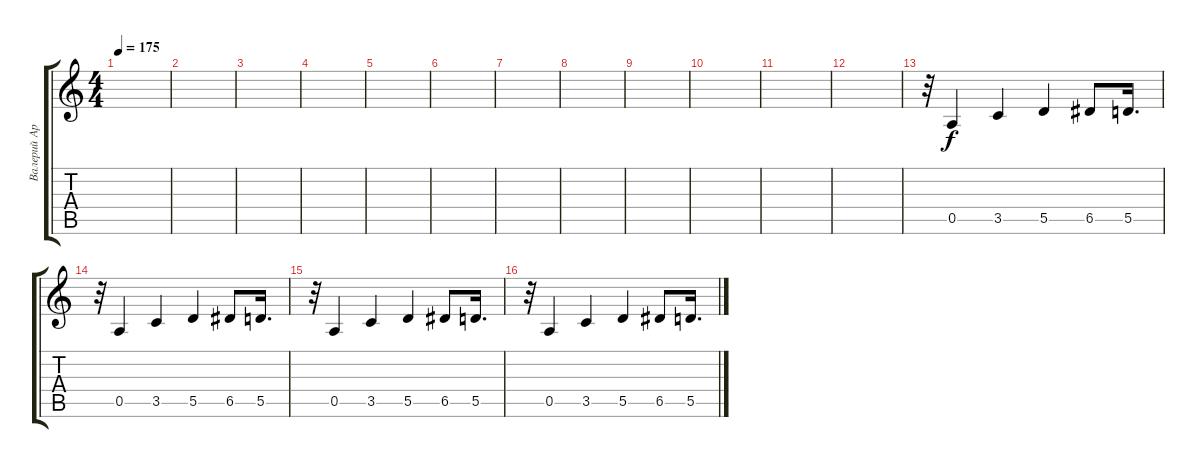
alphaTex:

\track ("Валерий Аркадин (Delay)" "Валерий Ар") {instrument electricguitarmuted}
\staff {score tabs}
\tuning (E4 B3 G3 D3 A2 E2) {hide}
\ts (4 4)
\tempo 175
\clef g2
\ks c
|
|
|
|
|
|
|
|
|
|
|
|
r.32 0.5.4 3.5.4 5.5.4 6.5.8 5.5.16{d} |
r.32 0.5.4 3.5.4 5.5.4 6.5.8 5.5.16{d} |
r.32 0.5.4 3.5.4 5.5.4 6.5.8 5.5.16{d} |
r.32 0.5.4 3.5.4 5.5.4 6.5.8 5.5.16{d}
